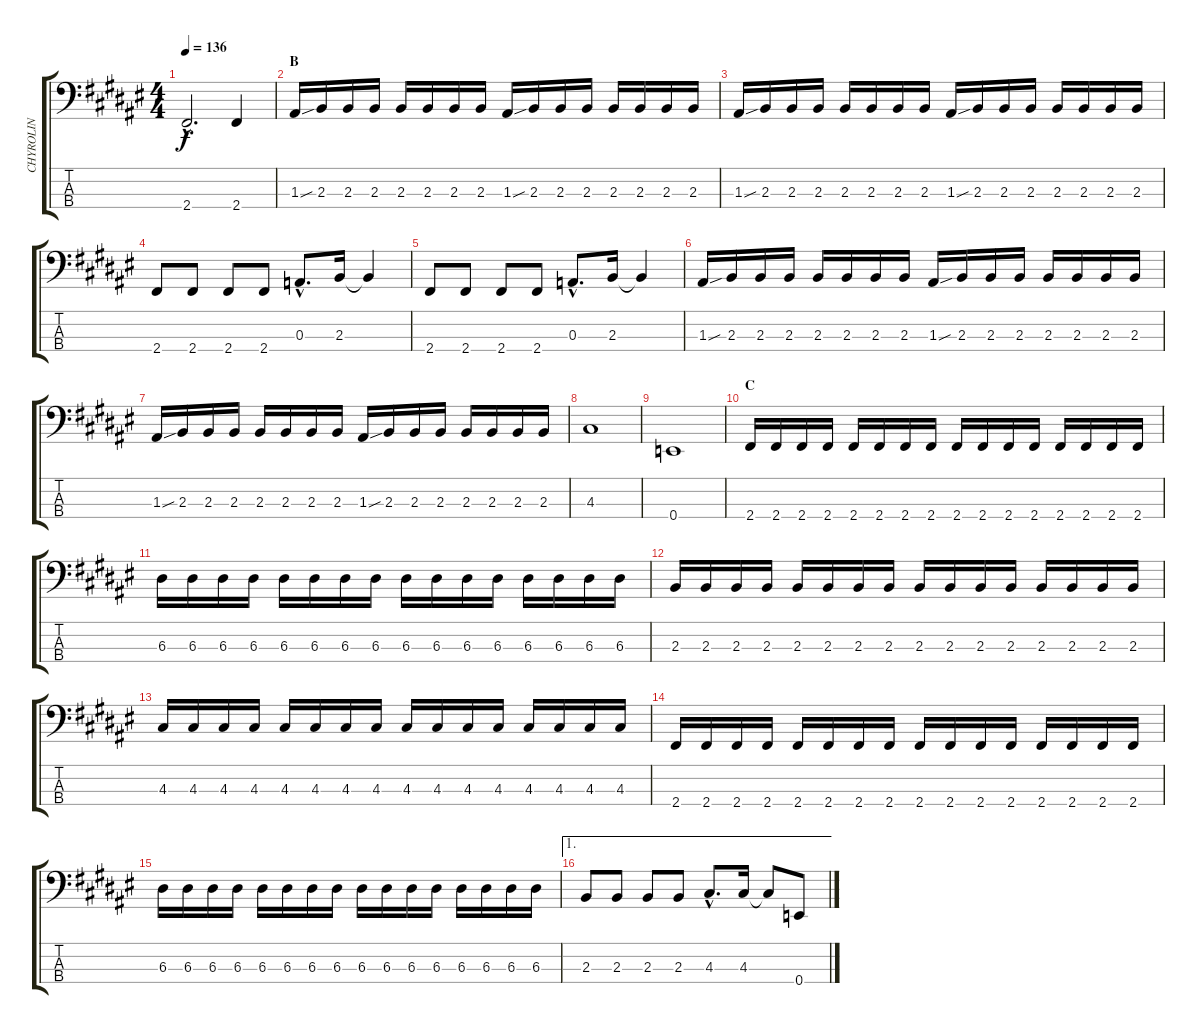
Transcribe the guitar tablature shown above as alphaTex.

\track ("CHYROLIN" "CHYROLIN") {instrument electricbasspick}
\staff {score tabs}
\tuning (G2 D2 A1 E1) {hide}
\ts (4 4)
\tempo 136
\clef f4
\ks f#
2.4{hac}.2{d dy f} 2.4.4 |
\section ("" "B")
1.3{sou}.16 2.3.16 2.3.16 2.3.16 2.3.16 2.3.16 2.3.16 2.3.16 1.3{sou}.16 2.3.16 2.3.16 2.3.16 2.3.16 2.3.16 2.3.16 2.3.16 |
1.3{sou}.16 2.3.16 2.3.16 2.3.16 2.3.16 2.3.16 2.3.16 2.3.16 1.3{sou}.16 2.3.16 2.3.16 2.3.16 2.3.16 2.3.16 2.3.16 2.3.16 |
2.4.8 2.4.8 2.4.8 2.4.8 0.3{hac}.8{d} 2.3.16 2.3{t}.4 |
2.4.8 2.4.8 2.4.8 2.4.8 0.3{hac}.8{d} 2.3.16 2.3{t}.4 |
1.3{sou}.16 2.3.16 2.3.16 2.3.16 2.3.16 2.3.16 2.3.16 2.3.16 1.3{sou}.16 2.3.16 2.3.16 2.3.16 2.3.16 2.3.16 2.3.16 2.3.16 |
1.3{sou}.16 2.3.16 2.3.16 2.3.16 2.3.16 2.3.16 2.3.16 2.3.16 1.3{sou}.16 2.3.16 2.3.16 2.3.16 2.3.16 2.3.16 2.3.16 2.3.16 |
4.3.1 |
0.4.1 |
\section ("" "C")
2.4.16 2.4.16 2.4.16 2.4.16 2.4.16 2.4.16 2.4.16 2.4.16 2.4.16 2.4.16 2.4.16 2.4.16 2.4.16 2.4.16 2.4.16 2.4.16 |
6.3.16 6.3.16 6.3.16 6.3.16 6.3.16 6.3.16 6.3.16 6.3.16 6.3.16 6.3.16 6.3.16 6.3.16 6.3.16 6.3.16 6.3.16 6.3.16 |
2.3.16 2.3.16 2.3.16 2.3.16 2.3.16 2.3.16 2.3.16 2.3.16 2.3.16 2.3.16 2.3.16 2.3.16 2.3.16 2.3.16 2.3.16 2.3.16 |
4.3.16 4.3.16 4.3.16 4.3.16 4.3.16 4.3.16 4.3.16 4.3.16 4.3.16 4.3.16 4.3.16 4.3.16 4.3.16 4.3.16 4.3.16 4.3.16 |
2.4.16 2.4.16 2.4.16 2.4.16 2.4.16 2.4.16 2.4.16 2.4.16 2.4.16 2.4.16 2.4.16 2.4.16 2.4.16 2.4.16 2.4.16 2.4.16 |
6.3.16 6.3.16 6.3.16 6.3.16 6.3.16 6.3.16 6.3.16 6.3.16 6.3.16 6.3.16 6.3.16 6.3.16 6.3.16 6.3.16 6.3.16 6.3.16 |
\ae 1
2.3.8 2.3.8 2.3.8 2.3.8 4.3{hac}.8{d} 4.3.16 4.3{t}.8 0.4.8
